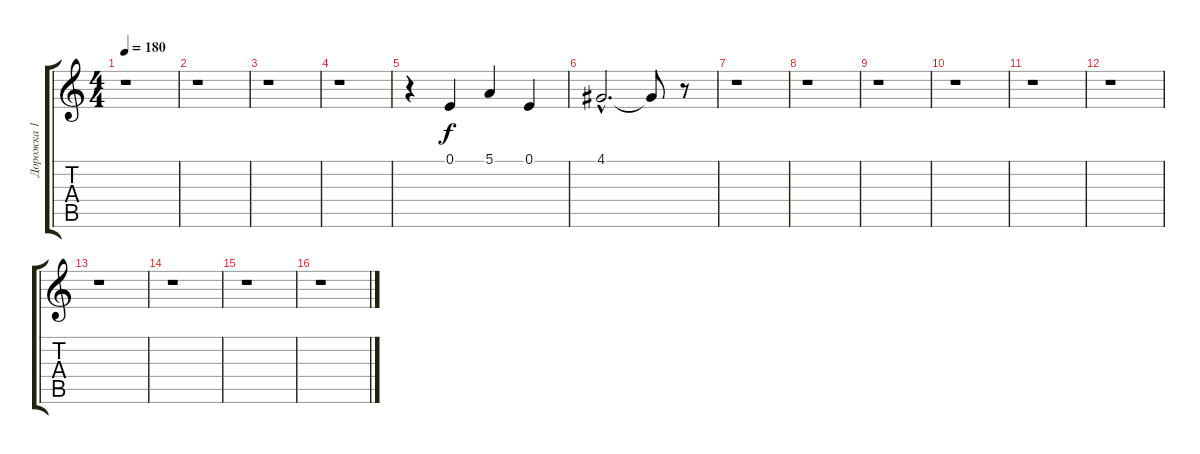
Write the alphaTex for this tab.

\track ("Дорожка 1" "Дорожка 1") {instrument acousticgrandpiano}
\staff {score tabs}
\tuning (E4 B3 G3 D3 A2 E2) {hide}
\ts (4 4)
\tempo 180
\clef g2
\ks c
r.1{dy f} |
r.1 |
r.1 |
r.1 |
r.4 0.1.4 5.1.4 0.1.4 |
4.1{hac}.2{d} 4.1{t}.8 r.8 |
r.1 |
r.1 |
r.1 |
r.1 |
r.1 |
r.1 |
r.1 |
r.1 |
r.1 |
r.1
